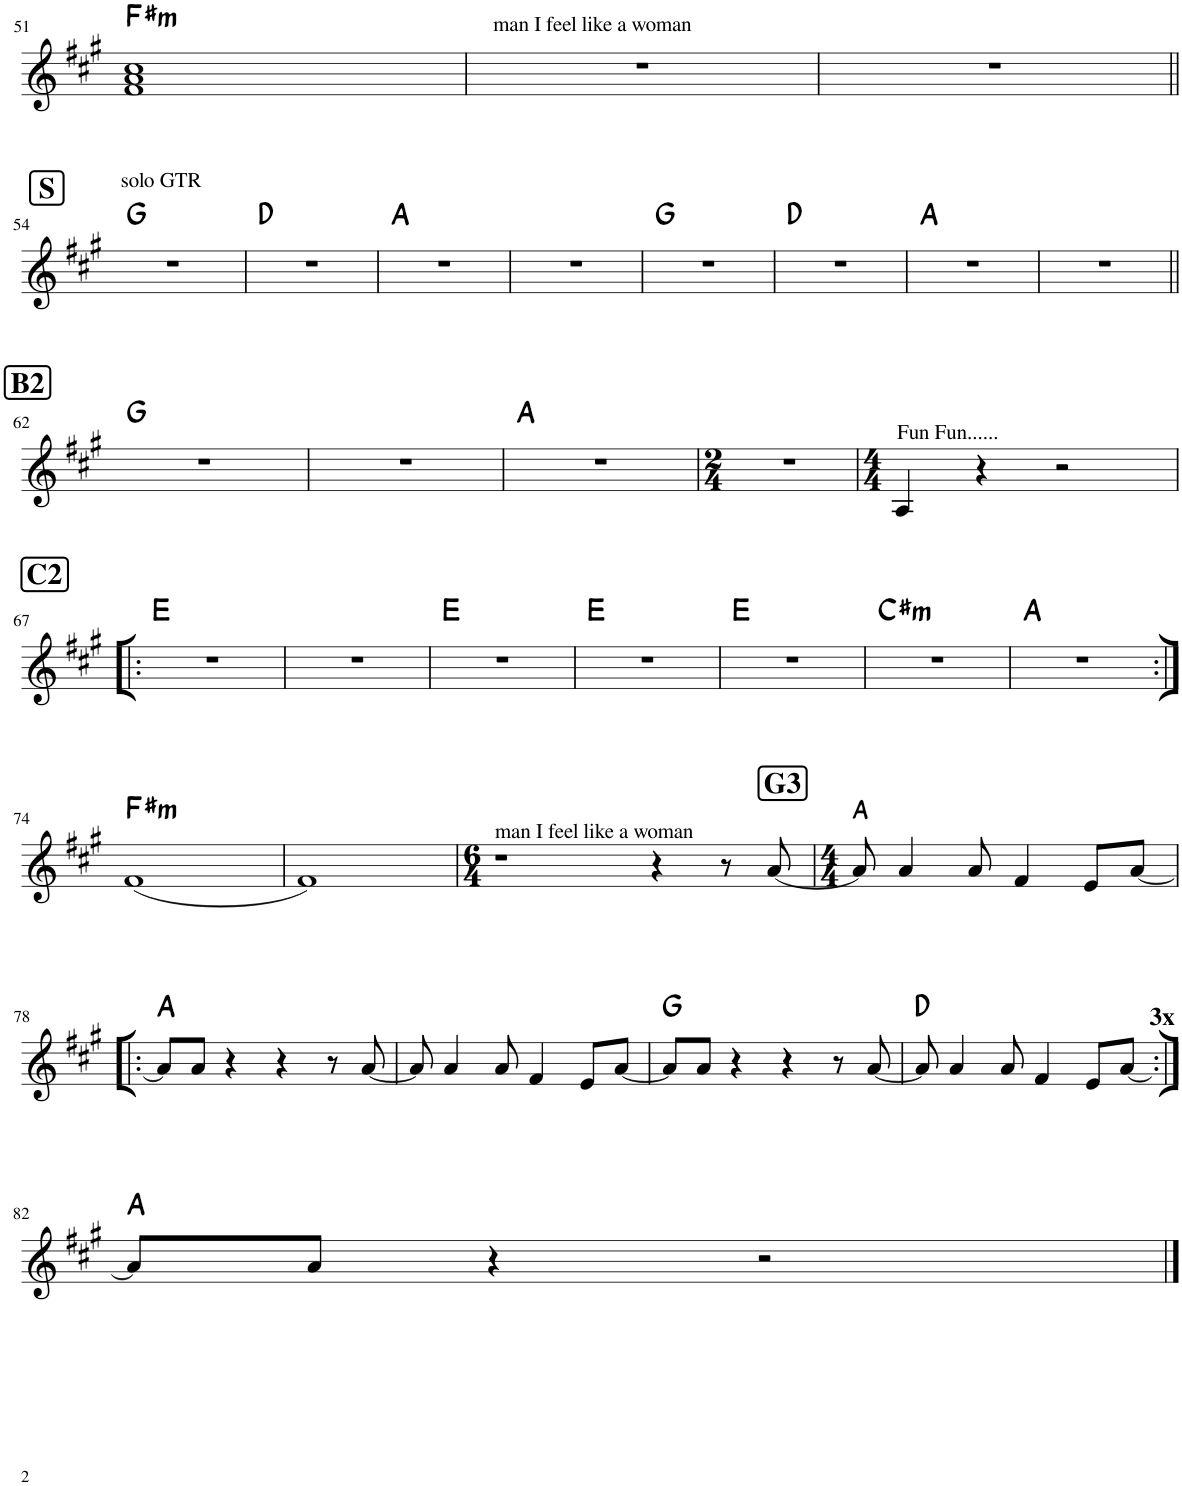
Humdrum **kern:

**kern	**harte
*part1	*part1
*staff1	*
*I"Piano	*
*I'Pno	*
!!LO:PB:g=z
*clefG2	*
*k[f#c#g#]	*
*M4/4	*
=51	=51
!	!LO:H:kt=m
1f# 1a 1cc#	F#:min
=52	=52
!LO:TX:a:t=man I feel like a woman	!
1r	.
=53	=53
1r	.
!!LO:LB:g=z
!!LO:REH:place=s1:a:B:cj:fs=14:t=S
=54||	=54||
!LO:TX:a:t=solo GTR	!
1r	G:maj
=55	=55
1r	D:maj
=56	=56
1r	A:maj
=57	=57
1r	.
=58	=58
1r	G:maj
=59	=59
1r	D:maj
=60	=60
1r	A:maj
=61	=61
1r	.
!!LO:LB:g=z
!!LO:REH:place=s1:a:B:cj:fs=14:t=B2
=62||	=62||
1r	G:maj
=63	=63
1r	.
=64	=64
1r	A:maj
=65	=65
*M2/4	*
2r	.
=66	=66
*M4/4	*
!LO:TX:a:t=Fun Fun......	!
4A/	.
4r	.
2r	.
!!LO:LB:g=z
!!LO:REH:place=s1:a:B:cj:fs=14:t=C2
=67!|:	=67!|:
1r	E:maj
=68	=68
1r	.
=69	=69
1r	E:maj
=70	=70
1r	E:maj
=71	=71
1r	E:maj
=72	=72
!	!LO:H:kt=m
1r	C#:min
=73	=73
1r	A:maj
!!LO:LB:g=z
=74:|!	=74:|!
!	!LO:H:kt=m
(1f#	F#:min
=75	=75
1f#)	.
=76	=76
*M6/4	*
!LO:TX:a:t=man I feel like a woman	!
1r	.
4r	.
8r	.
[8a/	.
!!LO:REH:place=s1:a:B:cj:fs=14:t=G3
=77	=77
*M4/4	*
8a/]	A:maj
4a/	.
8a/	.
4f#/	.
8e/L	.
[8a/J	.
!!LO:LB:g=z
=78!|:	=78!|:
8a/L]	A:maj
8a/J	.
4r	.
4r	.
8r	.
[8a/	.
=79	=79
8a/]	.
4a/	.
8a/	.
4f#/	.
8e/L	.
[8a/J	.
=80	=80
8a/L]	G:maj
8a/J	.
4r	.
4r	.
8r	.
[8a/	.
=81	=81
8a/]	D:maj
4a/	.
8a/	.
4f#/	.
8e/L	.
!LO:TX:a:B:t=3x	!
[8a/J	.
!!LO:LB:g=z
=82:|!	=82:|!
8a/L]	A:maj
8a/J	.
4r	.
2r	.
==	==
*-	*-
